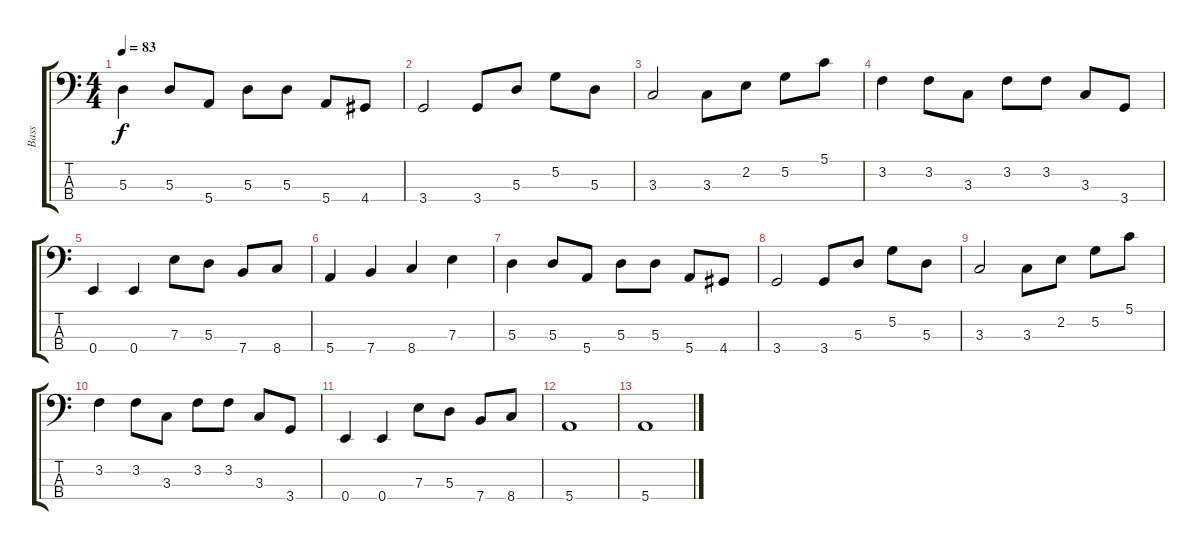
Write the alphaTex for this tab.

\track ("Bass" "Bass") {instrument electricbassfinger}
\staff {score tabs}
\tuning (G2 D2 A1 E1) {hide}
\ts (4 4)
\tempo 83
\clef f4
\ks c
5.3.4{dy f} 5.3.8 5.4.8 5.3.8 5.3.8 5.4.8 4.4.8 |
3.4.2 3.4.8 5.3.8 5.2.8 5.3.8 |
3.3.2 3.3.8 2.2.8 5.2.8 5.1.8 |
3.2.4 3.2.8 3.3.8 3.2.8 3.2.8 3.3.8 3.4.8 |
0.4.4 0.4.4 7.3.8 5.3.8 7.4.8 8.4.8 |
5.4.4 7.4.4 8.4.4 7.3.4 |
5.3.4 5.3.8 5.4.8 5.3.8 5.3.8 5.4.8 4.4.8 |
3.4.2 3.4.8 5.3.8 5.2.8 5.3.8 |
3.3.2 3.3.8 2.2.8 5.2.8 5.1.8 |
3.2.4 3.2.8 3.3.8 3.2.8 3.2.8 3.3.8 3.4.8 |
0.4.4 0.4.4 7.3.8 5.3.8 7.4.8 8.4.8 |
5.4.1 |
5.4.1
